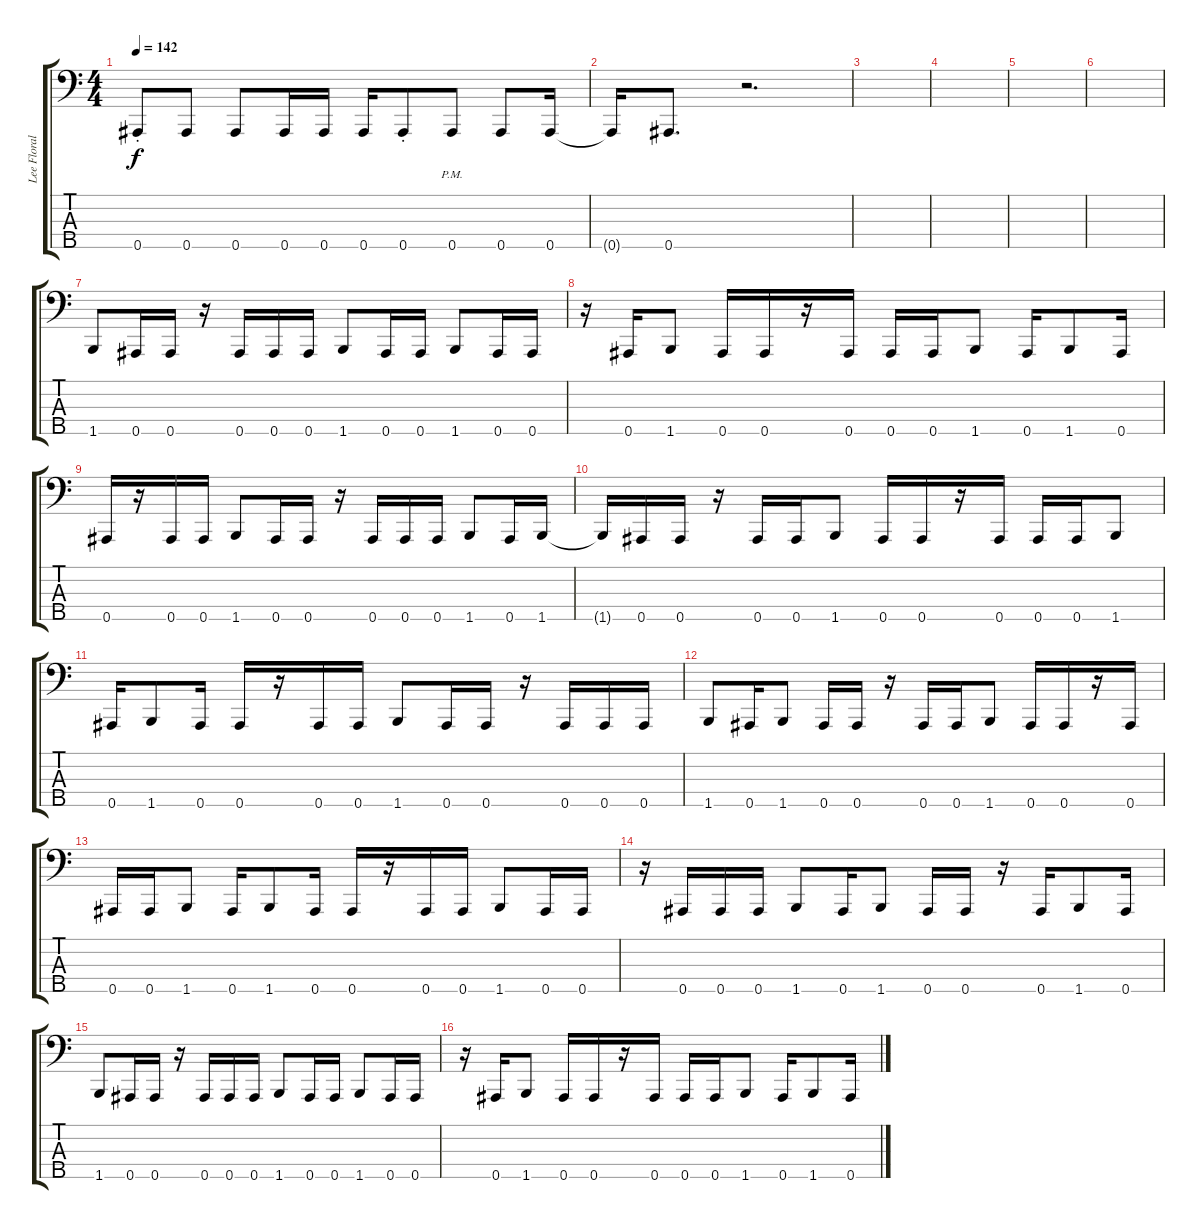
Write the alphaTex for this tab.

\track ("Lee Floral" "Lee Floral") {instrument electricbassfinger}
\staff {score tabs}
\tuning (Gb2 Db2 Ab1 Eb1 Bb0) {hide}
\ts (4 4)
\tempo 142
\clef f4
\ks c
0.5{st}.8{dy f} 0.5.8 0.5.8 0.5.16 0.5.16 0.5.16 0.5{st}.8 0.5{pm}.8 0.5.8 0.5.16 |
0.5{t}.16 0.5.8{d} r.2{d} |
|
|
|
|
1.5.8 0.5.16 0.5.16 r.16 0.5.16 0.5.16 0.5.16 1.5.8 0.5.16 0.5.16 1.5.8 0.5.16 0.5.16 |
r.16 0.5.16 1.5.8 0.5.16 0.5.16 r.16 0.5.16 0.5.16 0.5.16 1.5.8 0.5.16 1.5.8 0.5.16 |
0.5.16 r.16 0.5.16 0.5.16 1.5.8 0.5.16 0.5.16 r.16 0.5.16 0.5.16 0.5.16 1.5.8 0.5.16 1.5.16 |
1.5{t}.16 0.5.16 0.5.16 r.16 0.5.16 0.5.16 1.5.8 0.5.16 0.5.16 r.16 0.5.16 0.5.16 0.5.16 1.5.8 |
0.5.16 1.5.8 0.5.16 0.5.16 r.16 0.5.16 0.5.16 1.5.8 0.5.16 0.5.16 r.16 0.5.16 0.5.16 0.5.16 |
1.5.8 0.5.16 1.5.8 0.5.16 0.5.16 r.16 0.5.16 0.5.16 1.5.8 0.5.16 0.5.16 r.16 0.5.16 |
0.5.16 0.5.16 1.5.8 0.5.16 1.5.8 0.5.16 0.5.16 r.16 0.5.16 0.5.16 1.5.8 0.5.16 0.5.16 |
r.16 0.5.16 0.5.16 0.5.16 1.5.8 0.5.16 1.5.8 0.5.16 0.5.16 r.16 0.5.16 1.5.8 0.5.16 |
1.5.8 0.5.16 0.5.16 r.16 0.5.16 0.5.16 0.5.16 1.5.8 0.5.16 0.5.16 1.5.8 0.5.16 0.5.16 |
r.16 0.5.16 1.5.8 0.5.16 0.5.16 r.16 0.5.16 0.5.16 0.5.16 1.5.8 0.5.16 1.5.8 0.5.16
